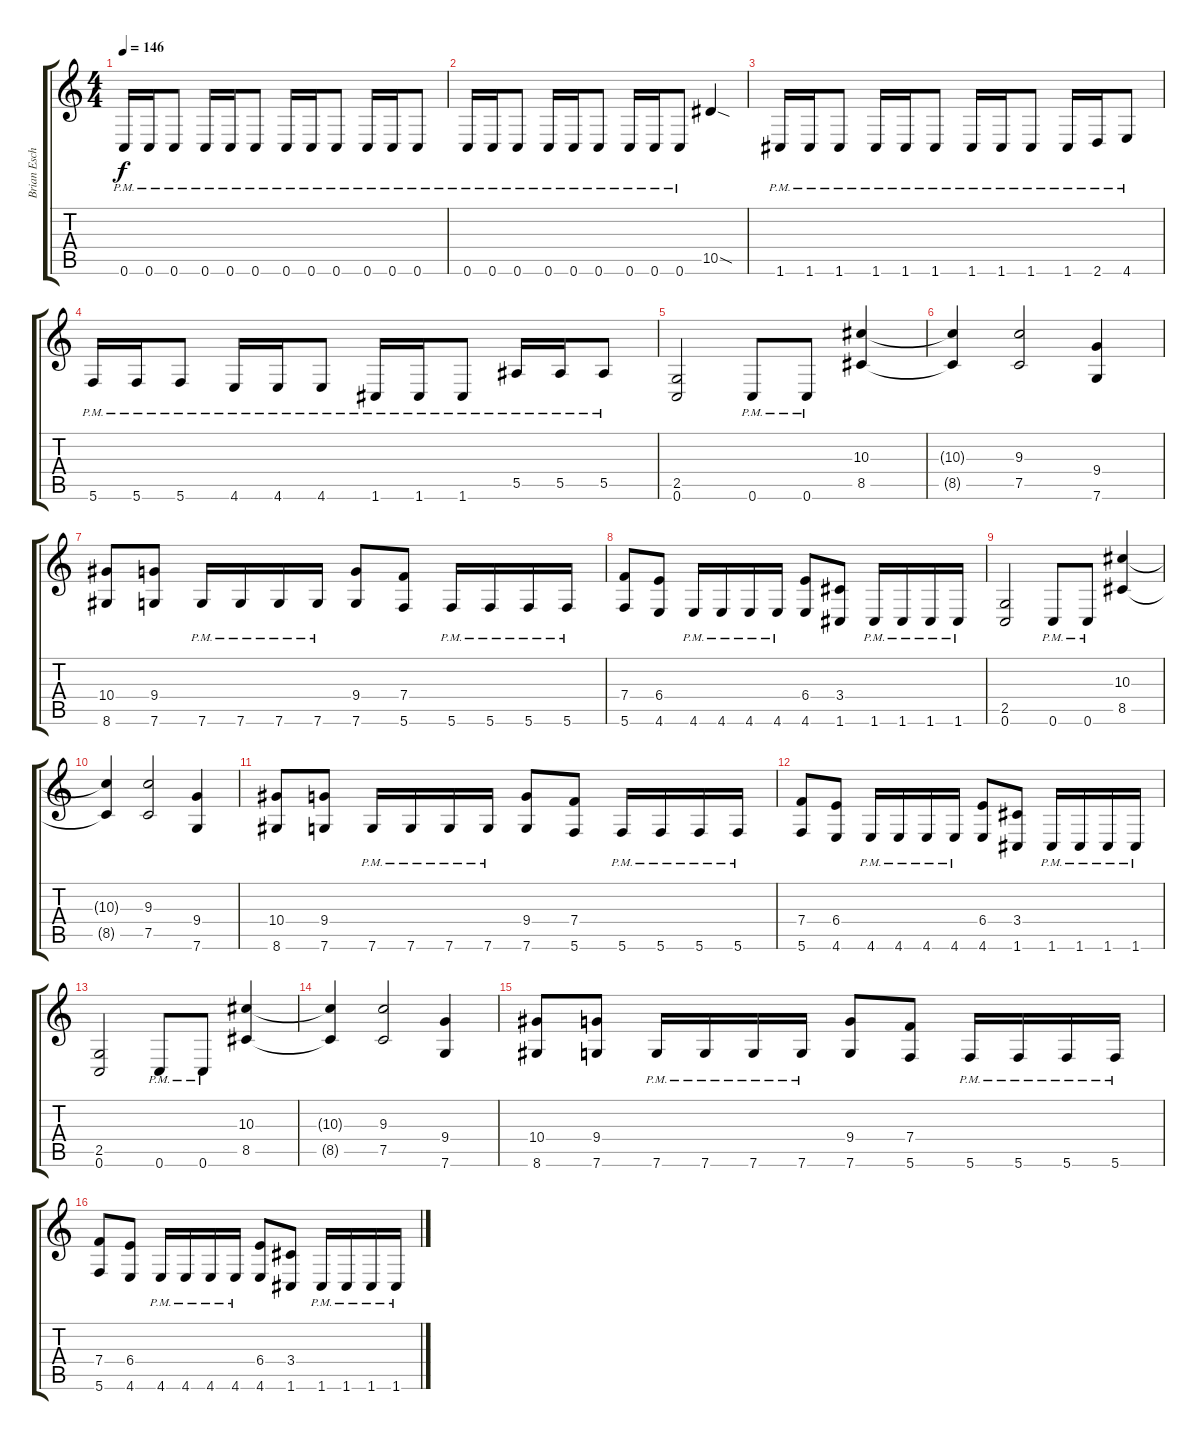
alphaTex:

\track ("Brian Eschbach (Guitar + Vocals)" "Brian Esch") {instrument distortionguitar}
\staff {score tabs}
\tuning (C4 G3 Eb3 Bb2 F2 C2) {hide}
\ts (4 4)
\tempo 146
\clef g2
\ks c
0.6{pm}.16{dy f} 0.6{pm}.16 0.6{pm}.8 0.6{pm}.16 0.6{pm}.16 0.6{pm}.8 0.6{pm}.16 0.6{pm}.16 0.6{pm}.8 0.6{pm}.16 0.6{pm}.16 0.6{pm}.8 |
0.6{pm}.16 0.6{pm}.16 0.6{pm}.8 0.6{pm}.16 0.6{pm}.16 0.6{pm}.8 0.6{pm}.16 0.6{pm}.16 0.6{pm}.8 10.5{sod}.4 |
1.6{pm}.16 1.6{pm}.16 1.6{pm}.8 1.6{pm}.16 1.6{pm}.16 1.6{pm}.8 1.6{pm}.16 1.6{pm}.16 1.6{pm}.8 1.6{pm}.16 2.6{pm}.16 4.6{pm}.8 |
5.6{pm}.16 5.6{pm}.16 5.6{pm}.8 4.6{pm}.16 4.6{pm}.16 4.6{pm}.8 1.6{pm}.16 1.6{pm}.16 1.6{pm}.8 5.5{pm}.16 5.5{pm}.16 5.5{pm}.8 |
(2.5 0.6).2 0.6{pm}.8 0.6{pm}.8 (10.3 8.5).4 |
(10.3{t} 8.5{t}).4 (9.3 7.5).2 (9.4 7.6).4 |
(10.4 8.6).8 (9.4 7.6).8 7.6{pm}.16 7.6{pm}.16 7.6{pm}.16 7.6{pm}.16 (9.4 7.6).8 (7.4 5.6).8 5.6{pm}.16 5.6{pm}.16 5.6{pm}.16 5.6{pm}.16 |
(7.4 5.6).8 (6.4 4.6).8 4.6{pm}.16 4.6{pm}.16 4.6{pm}.16 4.6{pm}.16 (6.4 4.6).8 (3.4 1.6).8 1.6{pm}.16 1.6{pm}.16 1.6{pm}.16 1.6{pm}.16 |
(2.5 0.6).2 0.6{pm}.8 0.6{pm}.8 (10.3 8.5).4 |
(10.3{t} 8.5{t}).4 (9.3 7.5).2 (9.4 7.6).4 |
(10.4 8.6).8 (9.4 7.6).8 7.6{pm}.16 7.6{pm}.16 7.6{pm}.16 7.6{pm}.16 (9.4 7.6).8 (7.4 5.6).8 5.6{pm}.16 5.6{pm}.16 5.6{pm}.16 5.6{pm}.16 |
(7.4 5.6).8 (6.4 4.6).8 4.6{pm}.16 4.6{pm}.16 4.6{pm}.16 4.6{pm}.16 (6.4 4.6).8 (3.4 1.6).8 1.6{pm}.16 1.6{pm}.16 1.6{pm}.16 1.6{pm}.16 |
(2.5 0.6).2 0.6{pm}.8 0.6{pm}.8 (10.3 8.5).4 |
(10.3{t} 8.5{t}).4 (9.3 7.5).2 (9.4 7.6).4 |
(10.4 8.6).8 (9.4 7.6).8 7.6{pm}.16 7.6{pm}.16 7.6{pm}.16 7.6{pm}.16 (9.4 7.6).8 (7.4 5.6).8 5.6{pm}.16 5.6{pm}.16 5.6{pm}.16 5.6{pm}.16 |
(7.4 5.6).8 (6.4 4.6).8 4.6{pm}.16 4.6{pm}.16 4.6{pm}.16 4.6{pm}.16 (6.4 4.6).8 (3.4 1.6).8 1.6{pm}.16 1.6{pm}.16 1.6{pm}.16 1.6{pm}.16
